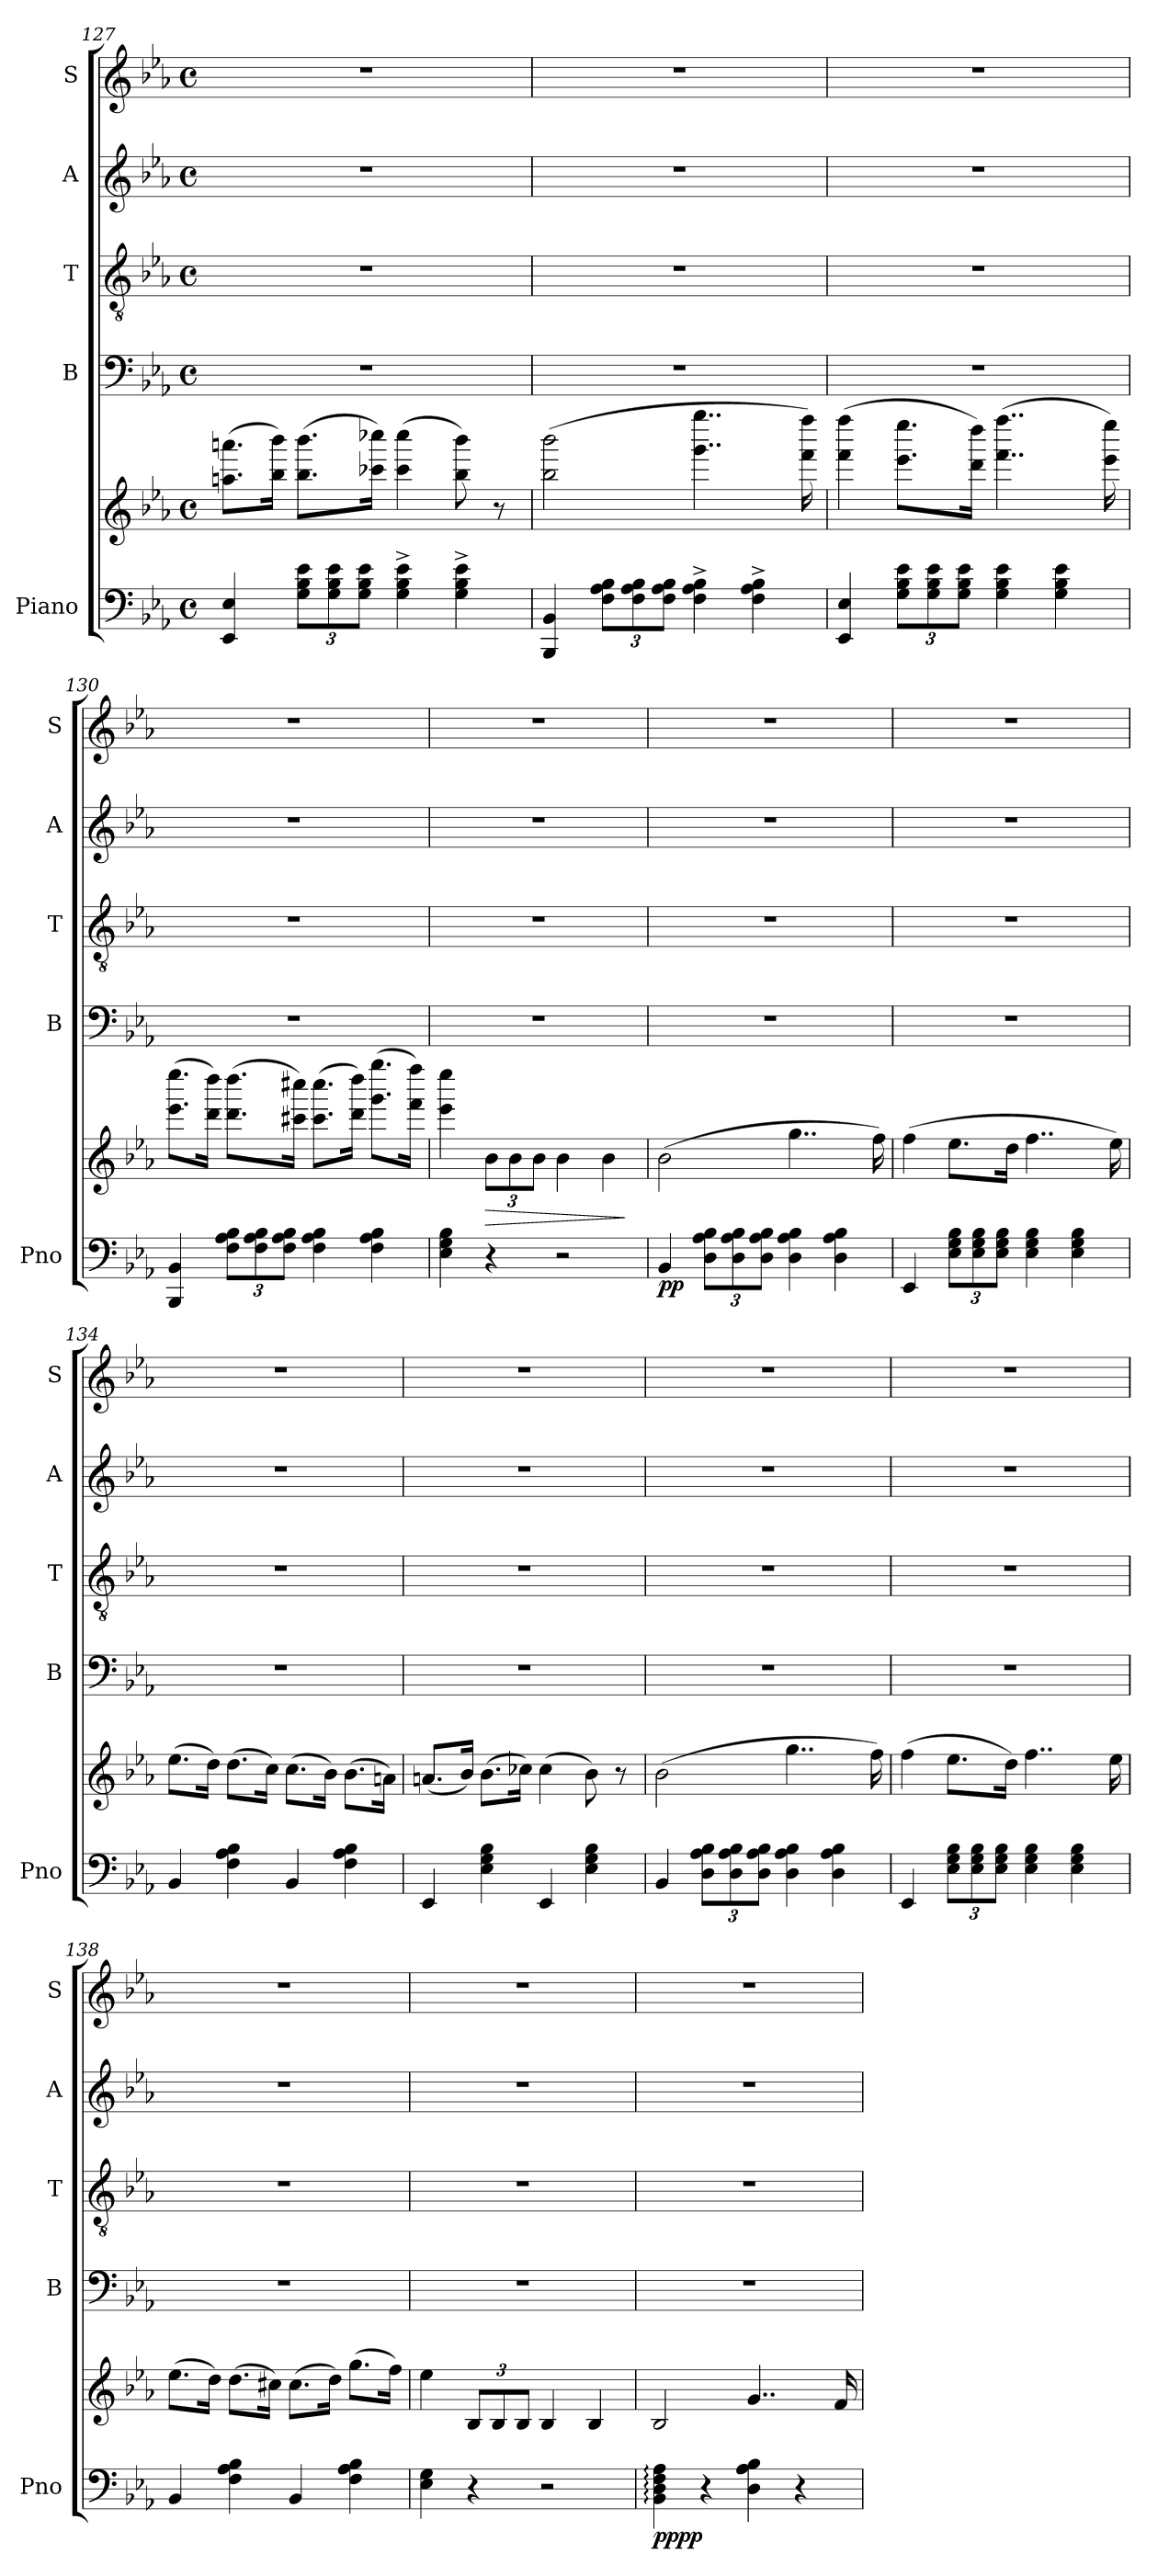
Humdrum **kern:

**kern	**kern	**dynam	**kern	**kern	**kern	**kern
*part5	*part5	*part5	*part4	*part3	*part2	*part1
*staff6	*staff5	*staff5/6	*staff4	*staff3	*staff2	*staff1
*I"Piano	*	*	*I"B	*I"T	*I"A	*I"S
*I'Pno	*	*	*I'B	*I'T	*I'A	*I'S
*clefF4	*clefG2	*	*clefF4	*clefGv2	*clefG2	*clefG2
*k[b-e-a-]	*k[b-e-a-]	*	*k[b-e-a-]	*k[b-e-a-]	*k[b-e-a-]	*k[b-e-a-]
*M4/4	*M4/4	*	*M4/4	*M4/4	*M4/4	*M4/4
*met(c)	*met(c)	*	*met(c)	*met(c)	*met(c)	*met(c)
=127	=127	=127	=127	=127	=127	=127
4EE-/ 4E-/	(8.aan\ 8.aaan\L	.	1r	1r	1r	1r
.	16bb-\ 16bbb-\Jk)	.	.	.	.	.
*Xbrackettup	*	*	*	*	*	*
12G\ 12B-\ 12e-\L	(8.bb-\ 8.bbb-\L	.	.	.	.	.
12G\ 12B-\ 12e-\	.	.	.	.	.	.
12G\ 12B-\ 12e-\J	.	.	.	.	.	.
.	16ccc-X\ 16cccc-X\Jk)	.	.	.	.	.
4G\^ 4B-\^ 4e-\^	(4ccc-\ 4cccc-\	.	.	.	.	.
4G\^ 4B-\^ 4e-\^	8bb-\ 8bbb-\)	.	.	.	.	.
.	8r	.	.	.	.	.
!!LO:LB:g=z
=128	=128	=128	=128	=128	=128	=128
4BBB-/ 4BB-/	(2bb-\ 2bbb-\	.	1r	1r	1r	1r
12F\ 12A-\ 12B-\L	.	.	.	.	.	.
12F\ 12A-\ 12B-\	.	.	.	.	.	.
12F\ 12A-\ 12B-\J	.	.	.	.	.	.
4F\^ 4A-\^ 4B-\^	4..ggg\ 4..gggg\	.	.	.	.	.
4F\^ 4A-\^ 4B-\^	.	.	.	.	.	.
.	16fff\ 16ffff\)	.	.	.	.	.
=129	=129	=129	=129	=129	=129	=129
4EE-/ 4E-/	(4fff\ 4ffff\	.	1r	1r	1r	1r
12G\ 12B-\ 12e-\L	8.eee-\ 8.eeee-\L	.	.	.	.	.
12G\ 12B-\ 12e-\	.	.	.	.	.	.
12G\ 12B-\ 12e-\J	.	.	.	.	.	.
.	16ddd\ 16dddd\Jk)	.	.	.	.	.
4G\ 4B-\ 4e-\	(4..fff\ 4..ffff\	.	.	.	.	.
4G\ 4B-\ 4e-\	.	.	.	.	.	.
.	16eee-\ 16eeee-\)	.	.	.	.	.
=130	=130	=130	=130	=130	=130	=130
4BBB-/ 4BB-/	(8.eee-\ 8.eeee-\L	.	1r	1r	1r	1r
.	16ddd\ 16dddd\Jk)	.	.	.	.	.
12F\ 12A-\ 12B-\L	(8.ddd\ 8.dddd\L	.	.	.	.	.
12F\ 12A-\ 12B-\	.	.	.	.	.	.
12F\ 12A-\ 12B-\J	.	.	.	.	.	.
.	16ccc#X\ 16cccc#X\Jk)	.	.	.	.	.
4F\ 4A-\ 4B-\	(8.ccc#\ 8.cccc#\L	.	.	.	.	.
.	16ddd\ 16dddd\Jk)	.	.	.	.	.
4F\ 4A-\ 4B-\	(8.ggg\ 8.gggg\L	.	.	.	.	.
.	16fff\ 16ffff\Jk)	.	.	.	.	.
=131	=131	=131	=131	=131	=131	=131
4E-\ 4G\ 4B-\	4eee-\ 4eeee-\	.	1r	1r	1r	1r
*	*Xbrackettup	*	*	*	*	*
!	!	!LO:HP:b	!	!	!	!
4r	12b-\L	>	.	.	.	.
.	12b-\	.	.	.	.	.
.	12b-\J	.	.	.	.	.
2r	4b-\	.	.	.	.	.
.	4b-\	.	.	.	.	.
.	.	]	.	.	.	.
=132	=132	=132	=132	=132	=132	=132
!	!	!LO:DY:b=2	!	!	!	!
!	!	!LO:DY:n=1:b	!	!	!	!
4BB-/	(2b-\	p p	1r	1r	1r	1r
12D\ 12A-\ 12B-\L	.	.	.	.	.	.
12D\ 12A-\ 12B-\	.	.	.	.	.	.
12D\ 12A-\ 12B-\J	.	.	.	.	.	.
4D\ 4A-\ 4B-\	4..gg\	.	.	.	.	.
4D\ 4A-\ 4B-\	.	.	.	.	.	.
.	16ff\)	.	.	.	.	.
!!LO:LB:g=z
=133	=133	=133	=133	=133	=133	=133
4EE-/	(4ff\	.	1r	1r	1r	1r
12E-\ 12G\ 12B-\L	8.ee-\L	.	.	.	.	.
12E-\ 12G\ 12B-\	.	.	.	.	.	.
12E-\ 12G\ 12B-\J	.	.	.	.	.	.
.	16dd\Jk	.	.	.	.	.
4E-\ 4G\ 4B-\	4..ff\	.	.	.	.	.
4E-\ 4G\ 4B-\	.	.	.	.	.	.
.	16ee-\)	.	.	.	.	.
=134	=134	=134	=134	=134	=134	=134
4BB-/	(8.ee-\L	.	1r	1r	1r	1r
.	16dd\Jk)	.	.	.	.	.
4F\ 4A-\ 4B-\	(8.dd\L	.	.	.	.	.
.	16cc\Jk)	.	.	.	.	.
4BB-/	(8.cc\L	.	.	.	.	.
.	16b-\Jk)	.	.	.	.	.
4F\ 4A-\ 4B-\	(8.b-\L	.	.	.	.	.
.	16an\Jk)	.	.	.	.	.
=135	=135	=135	=135	=135	=135	=135
4EE-/	(8.an/L	.	1r	1r	1r	1r
.	16b-/Jk)	.	.	.	.	.
4E-\ 4G\ 4B-\	(8.b-\L	.	.	.	.	.
.	16cc-X\Jk)	.	.	.	.	.
4EE-/	(4cc-\	.	.	.	.	.
4E-\ 4G\ 4B-\	8b-\)	.	.	.	.	.
.	8r	.	.	.	.	.
=136	=136	=136	=136	=136	=136	=136
4BB-/	(2b-\	.	1r	1r	1r	1r
12D\ 12A-\ 12B-\L	.	.	.	.	.	.
12D\ 12A-\ 12B-\	.	.	.	.	.	.
12D\ 12A-\ 12B-\J	.	.	.	.	.	.
4D\ 4A-\ 4B-\	4..gg\	.	.	.	.	.
4D\ 4A-\ 4B-\	.	.	.	.	.	.
.	16ff\)	.	.	.	.	.
=137	=137	=137	=137	=137	=137	=137
4EE-/	(4ff\	.	1r	1r	1r	1r
12E-\ 12G\ 12B-\L	8.ee-\L	.	.	.	.	.
12E-\ 12G\ 12B-\	.	.	.	.	.	.
12E-\ 12G\ 12B-\J	.	.	.	.	.	.
.	16dd\Jk)	.	.	.	.	.
4E-\ 4G\ 4B-\	4..ff\	.	.	.	.	.
4E-\ 4G\ 4B-\	.	.	.	.	.	.
.	16ee-\	.	.	.	.	.
!!LO:LB:g=z
=138	=138	=138	=138	=138	=138	=138
4BB-/	(8.ee-\L	.	1r	1r	1r	1r
.	16dd\Jk)	.	.	.	.	.
4F\ 4A-\ 4B-\	(8.dd\L	.	.	.	.	.
.	16cc#X\Jk)	.	.	.	.	.
4BB-/	(8.cc#\L	.	.	.	.	.
.	16dd\Jk)	.	.	.	.	.
4F\ 4A-\ 4B-\	(8.gg\L	.	.	.	.	.
.	16ff\Jk)	.	.	.	.	.
=139	=139	=139	=139	=139	=139	=139
4E-\ 4G\	4ee-\	.	1r	1r	1r	1r
4r	12B-/L	.	.	.	.	.
.	12B-/	.	.	.	.	.
.	12B-/J	.	.	.	.	.
2r	4B-/	.	.	.	.	.
.	4B-/	.	.	.	.	.
=140	=140	=140	=140	=140	=140	=140
!	!	!LO:DY:b=2	!	!	!	!
!	!	!LO:DY:n=1:b	!	!	!	!
4BB-\: 4D\: 4F\: 4A-\:	2B-/	pp pp	1r	1r	1r	1r
4r	.	.	.	.	.	.
4D\ 4A-\ 4B-\	4..g/	.	.	.	.	.
4r	.	.	.	.	.	.
.	16f/	.	.	.	.	.
=	=	=	=	=	=	=
*-	*-	*-	*-	*-	*-	*-
